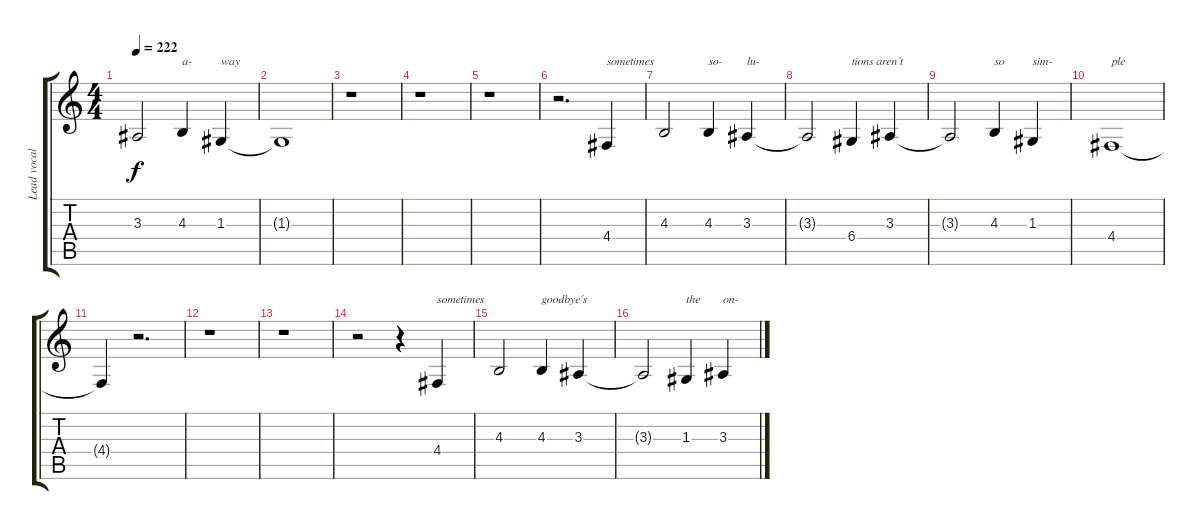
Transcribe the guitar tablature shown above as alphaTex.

\track ("Lead vocals" "Lead vocal") {instrument oboe}
\staff {score tabs}
\tuning (E4 B3 G3 D3 A2 E2) {hide}
\ts (4 4)
\tempo 222
\clef g2
\ks c
3.3{t}.2{dy f} 4.3.4{txt "a-"} 1.3.4{txt "way" volume 5} |
1.3{t}.1 |
r.1 |
r.1 |
r.1 |
r.2{d volume 13} 4.4.4{txt "sometimes"} |
4.3.2 4.3.4{txt "so-"} 3.3.4{txt "lu-"} |
3.3{t}.2 6.4.4{txt "tions aren´t"} 3.3.4 |
3.3{t}.2 4.3.4{txt "so"} 1.3.4{txt "sim-"} |
4.4.1{txt "ple" volume 5} |
4.4{t}.4 r.2{d} |
r.1 |
r.1 |
r.2{volume 13} r.4 4.4.4{txt "sometimes"} |
4.3.2 4.3.4{txt "goodbye´s"} 3.3.4 |
3.3{t}.2 1.3.4{txt "the"} 3.3.4{txt "on-"}
